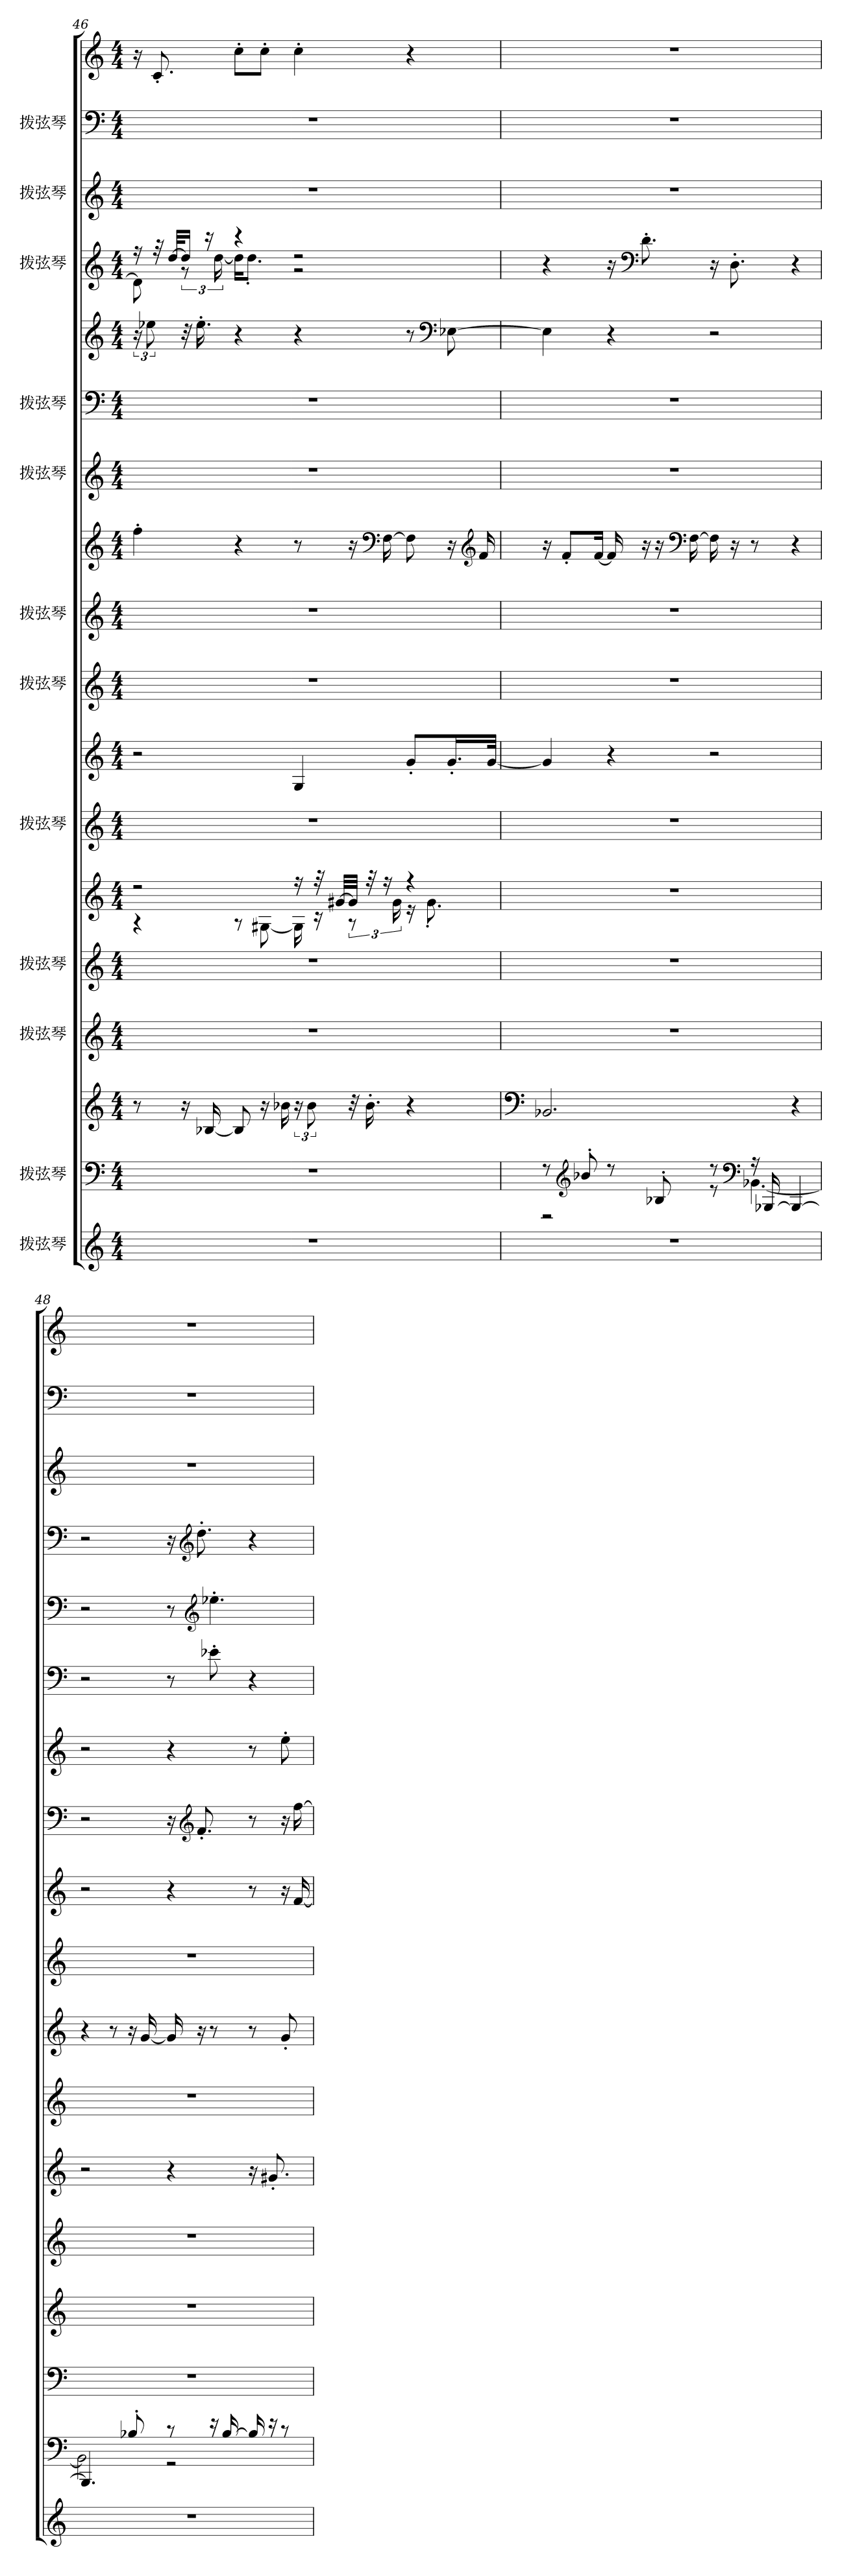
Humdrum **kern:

**kern	**kern	**kern	**kern	**kern	**kern	**kern	**kern	**kern	**kern	**kern	**kern	**kern	**kern	**kern	**kern	**kern	**kern
*part12	*part11	*part11	*part10	*part9	*part9	*part8	*part8	*part7	*part6	*part6	*part5	*part4	*part4	*part3	*part2	*part1	*part1
*staff18	*staff17	*staff16	*staff15	*staff14	*staff13	*staff12	*staff11	*staff10	*staff9	*staff8	*staff7	*staff6	*staff5	*staff4	*staff3	*staff2	*staff1
*I"拨弦琴	*I"拨弦琴	*	*I"拨弦琴	*I"拨弦琴	*	*I"拨弦琴	*	*I"拨弦琴	*I"拨弦琴	*	*I"拨弦琴	*I"拨弦琴	*	*I"拨弦琴	*I"拨弦琴	*I"拨弦琴	*
!!LO:PB:g=z
*clefG2	*clefF4	*clefG2	*clefG2	*clefG2	*clefG2	*clefG2	*clefG2	*clefG2	*clefG2	*clefG2	*clefG2	*clefF4	*clefG2	*clefG2	*clefG2	*clefF4	*clefG2
*k[]	*k[]	*k[]	*k[]	*k[]	*k[]	*k[]	*k[]	*k[]	*k[]	*k[]	*k[]	*k[]	*k[]	*k[]	*k[]	*k[]	*k[]
*M4/4	*M4/4	*M4/4	*M4/4	*M4/4	*M4/4	*M4/4	*M4/4	*M4/4	*M4/4	*M4/4	*M4/4	*M4/4	*M4/4	*M4/4	*M4/4	*M4/4	*M4/4
=46	=46	=46	=46	=46	=46	=46	=46	=46	=46	=46	=46	=46	=46	=46	=46	=46	=46
*	*	*	*	*	*^	*	*	*	*	*	*	*	*	*^	*	*	*
1r	1r	8r	1r	1r	2r	4r	1r	2r	1r	1r	4ff'\	1r	1r	24r	16r	8d\]	1r	1r	16r
.	.	.	.	.	.	.	.	.	.	.	.	.	.	12ee-X\	.	.	.	.	.
.	.	.	.	.	.	.	.	.	.	.	.	.	.	.	32r	.	.	.	8.c'/
.	.	.	.	.	.	.	.	.	.	.	.	.	.	.	[32dd/KLL	.	.	.	.
.	.	16r	.	.	.	.	.	.	.	.	.	.	.	32r	16dd/JJ]	12r	.	.	.
.	.	.	.	.	.	.	.	.	.	.	.	.	.	16.ee-'\	.	.	.	.	.
.	.	[16B-X/	.	.	.	.	.	.	.	.	.	.	.	.	16r	.	.	.	.
.	.	.	.	.	.	.	.	.	.	.	.	.	.	.	.	[24dd\	.	.	.
.	.	8B-/]	.	.	.	8r	.	.	.	.	4r	.	.	4r	4r	16dd\KL]	.	.	8cc'\L
.	.	.	.	.	.	.	.	.	.	.	.	.	.	.	.	8.dd'\J	.	.	.
.	.	16r	.	.	.	[8G#X\	.	.	.	.	.	.	.	.	.	.	.	.	8cc'\J
.	.	16b-X\	.	.	.	.	.	.	.	.	.	.	.	.	.	.	.	.	.
.	.	24r	.	.	16r	16G#\]	.	4G/	.	.	8r	.	.	4r	2r	2r	.	.	4cc'\
.	.	12b-\	.	.	.	.	.	.	.	.	.	.	.	.	.	.	.	.	.
.	.	.	.	.	32r	16r	.	.	.	.	.	.	.	.	.	.	.	.	.
.	.	.	.	.	[32g#X/LLL	.	.	.	.	.	.	.	.	.	.	.	.	.	.
.	.	32r	.	.	32g#/JJJ]	12r	.	.	.	.	16r	.	.	.	.	.	.	.	.
.	.	16.b-'\	.	.	32r	.	.	.	.	.	.	.	.	.	.	.	.	.	.
*	*	*	*	*	*	*	*	*	*	*	*clefF4	*	*	*	*	*	*	*	*
.	.	.	.	.	16r	.	.	.	.	.	[16F\	.	.	.	.	.	.	.	.
.	.	.	.	.	.	24g#\	.	.	.	.	.	.	.	.	.	.	.	.	.
.	.	4r	.	.	4r	16r	.	8g'/L	.	.	8F\]	.	.	8r	.	.	.	.	4r
.	.	.	.	.	.	8.g#'\	.	.	.	.	.	.	.	.	.	.	.	.	.
*	*	*	*	*	*	*	*	*	*	*	*	*	*	*clefF4	*	*	*	*	*
.	.	.	.	.	.	.	.	16.g'/L	.	.	16r	.	.	[8E-X\	.	.	.	.	.
*	*	*	*	*	*	*	*	*	*	*	*clefG2	*	*	*	*	*	*	*	*
.	.	.	.	.	.	.	.	.	.	.	16f/	.	.	.	.	.	.	.	.
.	.	.	.	.	.	.	.	[32g/JJk	.	.	.	.	.	.	.	.	.	.	.
*	*	*	*	*	*v	*v	*	*	*	*	*	*	*	*	*v	*v	*	*	*
!!LO:PB:g=z
=47	=47	=47	=47	=47	=47	=47	=47	=47	=47	=47	=47	=47	=47	=47	=47	=47	=47
*	*	*clefF4	*	*	*	*	*	*	*	*	*	*	*	*	*	*	*
*	*^	*	*	*	*	*	*	*	*	*	*	*	*	*	*	*	*
1r	8r	2r	2.BB-X/	1r	1r	1r	1r	4g/]	1r	1r	16r	1r	1r	4E-\]	4r	1r	1r	1r
.	.	.	.	.	.	.	.	.	.	.	8f'/L	.	.	.	.	.	.	.
*	*clefG2	*	*	*	*	*	*	*	*	*	*	*	*	*	*	*	*	*
.	8b-X'/	.	.	.	.	.	.	.	.	.	.	.	.	.	.	.	.	.
.	.	.	.	.	.	.	.	.	.	.	[16f/Jk	.	.	.	.	.	.	.
.	8r	.	.	.	.	.	.	4r	.	.	16f/]	.	.	4r	16r	.	.	.
*	*	*	*	*	*	*	*	*	*	*	*	*	*	*	*clefF4	*	*	*
.	.	.	.	.	.	.	.	.	.	.	16r	.	.	.	8.d'\	.	.	.
.	8B-X'/	.	.	.	.	.	.	.	.	.	16r	.	.	.	.	.	.	.
*	*	*	*	*	*	*	*	*	*	*	*clefF4	*	*	*	*	*	*	*
.	.	.	.	.	.	.	.	.	.	.	[16F\	.	.	.	.	.	.	.
.	8r	8r	.	.	.	.	.	2r	.	.	16F\]	.	.	2r	16r	.	.	.
.	.	.	.	.	.	.	.	.	.	.	16r	.	.	.	8.D'\	.	.	.
*	*clefF4	*	*	*	*	*	*	*	*	*	*	*	*	*	*	*	*	*
.	16r	[4.BB-X\	.	.	.	.	.	.	.	.	8r	.	.	.	.	.	.	.
.	[16BBB-X/	.	.	.	.	.	.	.	.	.	.	.	.	.	.	.	.	.
.	4BBB-/_	.	4r	.	.	.	.	.	.	.	4r	.	.	.	4r	.	.	.
=48	=48	=48	=48	=48	=48	=48	=48	=48	=48	=48	=48	=48	=48	=48	=48	=48	=48	=48
1r	4.BBB-/]	2BB-\]	1r	1r	1r	2r	1r	4r	1r	2r	2r	2r	2r	2r	2r	1r	1r	1r
.	.	.	.	.	.	.	.	8r	.	.	.	.	.	.	.	.	.	.
.	8B-X'/	.	.	.	.	.	.	16r	.	.	.	.	.	.	.	.	.	.
.	.	.	.	.	.	.	.	[16g/	.	.	.	.	.	.	.	.	.	.
.	8r	2r	.	.	.	4r	.	16g/]	.	4r	16r	4r	8r	8r	16r	.	.	.
*	*	*	*	*	*	*	*	*	*	*	*clefG2	*	*	*	*clefG2	*	*	*
.	.	.	.	.	.	.	.	16r	.	.	8.f'/	.	.	.	8.dd'\	.	.	.
*	*	*	*	*	*	*	*	*	*	*	*	*	*	*clefG2	*	*	*	*
.	16r	.	.	.	.	.	.	8r	.	.	.	.	8e-X'\	4.ee-X'\	.	.	.	.
.	[16B-/	.	.	.	.	.	.	.	.	.	.	.	.	.	.	.	.	.
.	16B-/]	.	.	.	.	16r	.	8r	.	8r	8r	8r	4r	.	4r	.	.	.
.	16r	.	.	.	.	8.g#X'/	.	.	.	.	.	.	.	.	.	.	.	.
.	8r	.	.	.	.	.	.	8g'/	.	16r	16r	8ee'\	.	.	.	.	.	.
.	.	.	.	.	.	.	.	.	.	[16f/	[16ff\	.	.	.	.	.	.	.
*	*v	*v	*	*	*	*	*	*	*	*	*	*	*	*	*	*	*	*
=	=	=	=	=	=	=	=	=	=	=	=	=	=	=	=	=	=
*-	*-	*-	*-	*-	*-	*-	*-	*-	*-	*-	*-	*-	*-	*-	*-	*-	*-
